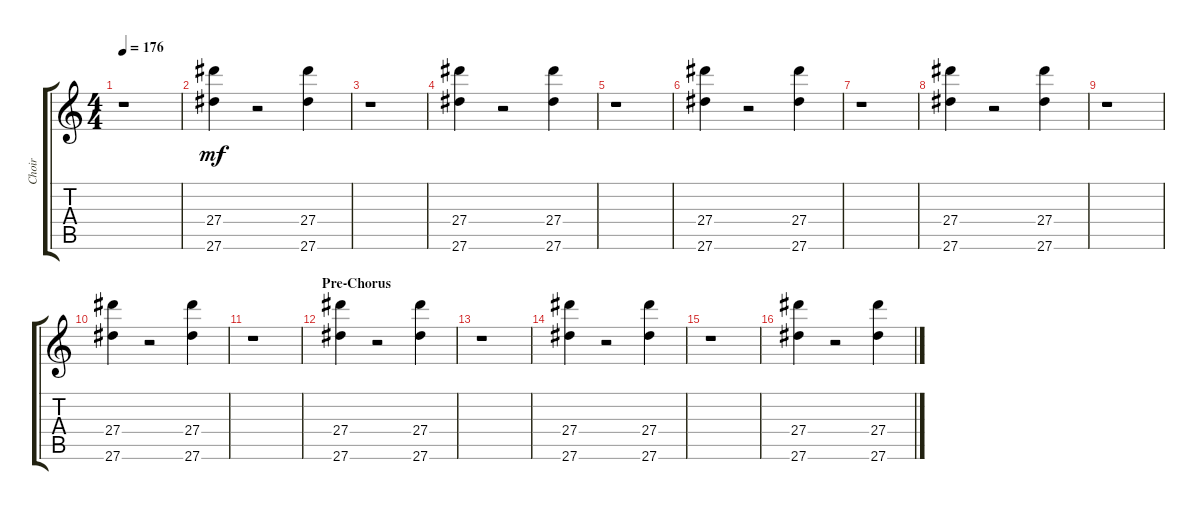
\track ("Choir" "Choir") {instrument electricguitarclean}
\staff {score tabs}
\tuning (D4 A3 F3 C3 G2 C2) {hide}
\ts (4 4)
\tempo 176
\clef g2
\ks aminor
r.1{dy mf} |
(27.4 27.6).4 r.2 (27.4 27.6).4 |
r.1 |
(27.4 27.6).4 r.2 (27.4 27.6).4 |
r.1 |
(27.4 27.6).4 r.2 (27.4 27.6).4 |
r.1 |
(27.4 27.6).4 r.2 (27.4 27.6).4 |
r.1 |
(27.4 27.6).4 r.2 (27.4 27.6).4 |
r.1 |
\section ("" "Pre-Chorus")
(27.4 27.6).4 r.2 (27.4 27.6).4 |
r.1 |
(27.4 27.6).4 r.2 (27.4 27.6).4 |
r.1 |
(27.4 27.6).4 r.2 (27.4 27.6).4
